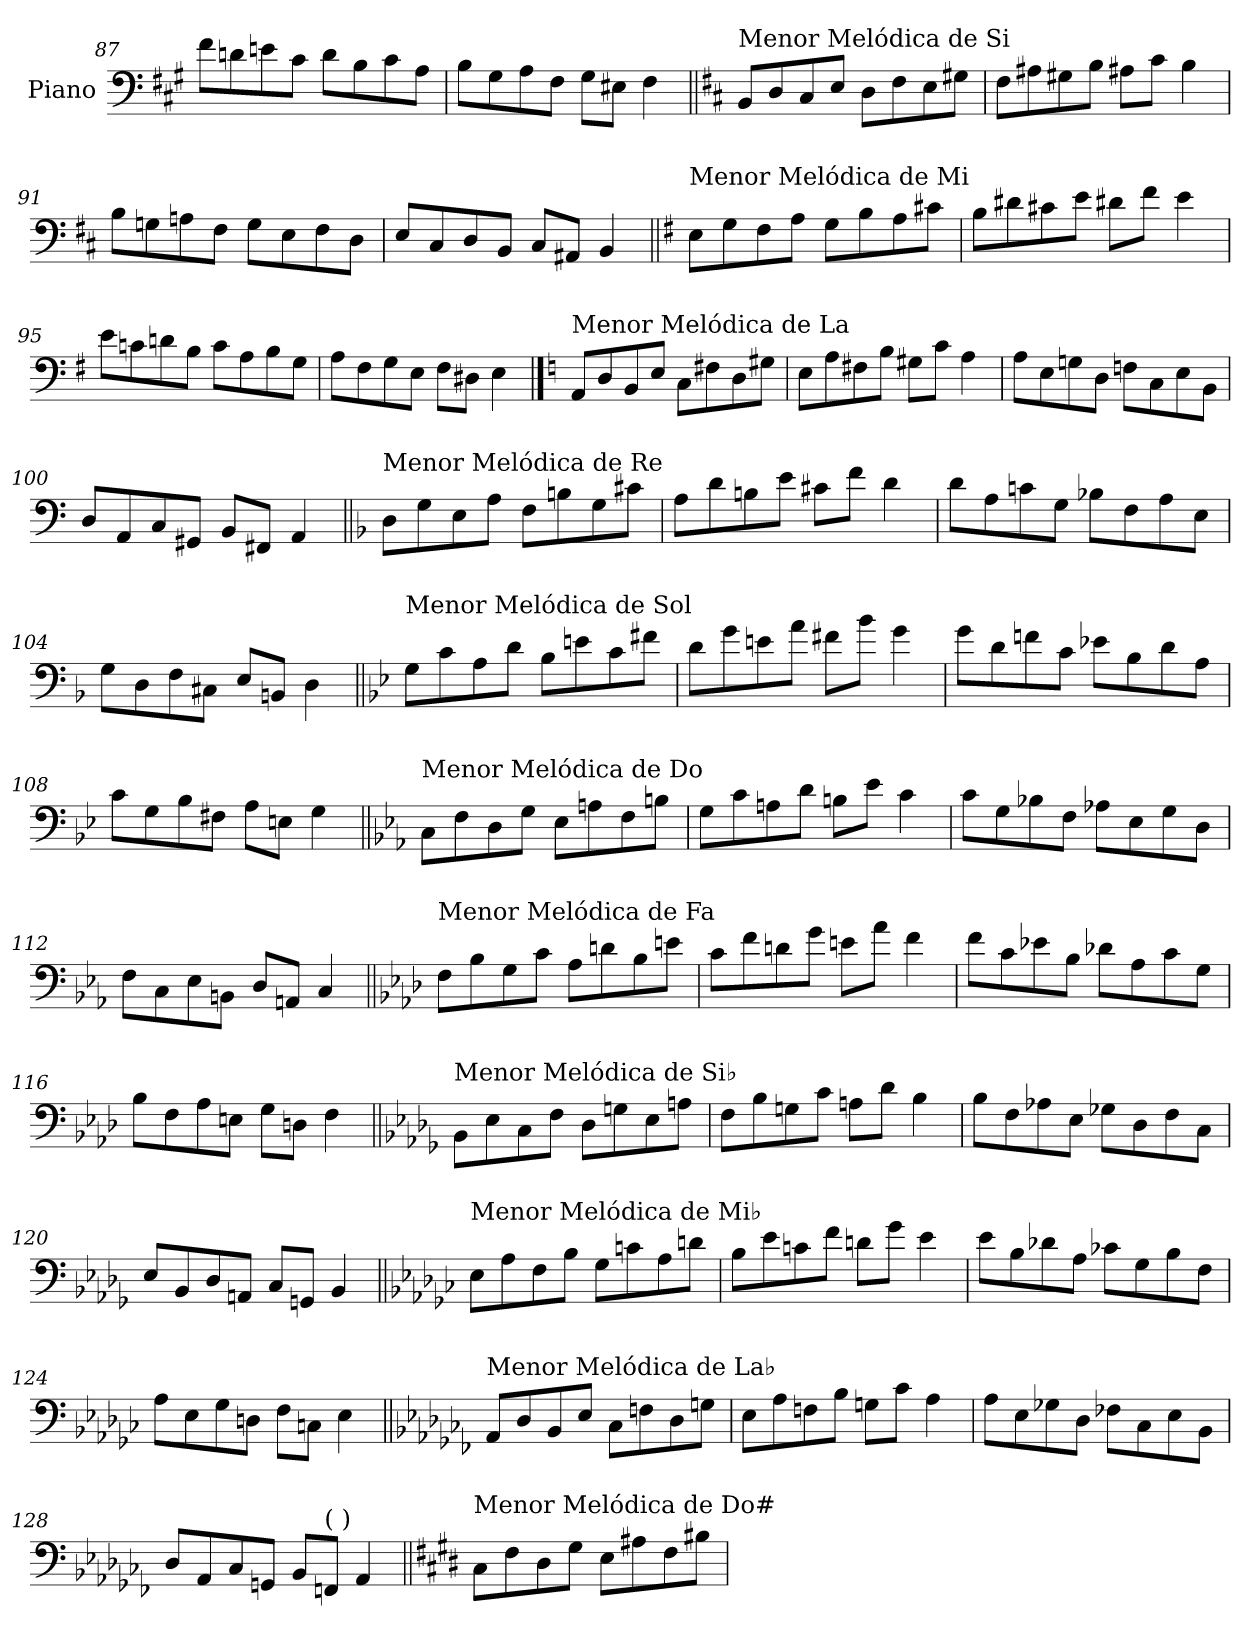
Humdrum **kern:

**kern
*part1
*staff1
*I"Piano
*I'Pno.
*clefF4
*k[f#c#g#]
=87
8f#\L
8dn\
8en\
8c#\J
8d\L
8B\
8c#\
8A\J
=88
8B\L
8G#\
8A\
8F#\J
8G#\L
8E#X\J
4F#\
!!LO:LB:g=z
=89||
*k[f#c#]
!LO:TX:a:t=Menor Melódica de Si
8BB/L
8D/
8C#/
8E/J
8D\L
8F#\
8E\
8G#X\J
=90
8F#\L
8A#X\
8G#X\
8B\J
8A#X\L
8c#\J
4B\
=91
8B\L
8Gn\
8An\
8F#\J
8G\L
8E\
8F#\
8D\J
=92
8E/L
8C#/
8D/
8BB/J
8C#/L
8AA#X/J
4BB/
!!LO:LB:g=z
=93||
*k[f#]
!LO:TX:a:t=Menor Melódica de Mi
8E\L
8G\
8F#\
8A\J
8G\L
8B\
8A\
8c#X\J
=94
8B\L
8d#X\
8c#X\
8e\J
8d#X\L
8f#\J
4e\
=95
8e\L
8cn\
8dn\
8B\J
8c\L
8A\
8B\
8G\J
=96
8A\L
8F#\
8G\
8E\J
8F#\L
8D#X\J
4E\
!!LO:PB:g=z
==97
*k[]
!LO:TX:a:t=Menor Melódica de La
8AA/L
8D/
8BB/
8E/J
8C\L
8F#X\
8D\
8G#X\J
=98
8E\L
8A\
8F#X\
8B\J
8G#X\L
8c\J
4A\
=99
8A\L
8E\
8Gn\
8D\J
8Fn\L
8C\
8E\
8BB\J
=100
8D/L
8AA/
8C/
8GG#X/J
8BB/L
8FF#X/J
4AA/
!!LO:LB:g=z
=101||
*k[b-]
!LO:TX:a:t=Menor Melódica de Re
8D\L
8G\
8E\
8A\J
8F\L
8Bn\
8G\
8c#X\J
=102
8A\L
8d\
8Bn\
8e\J
8c#X\L
8f\J
4d\
=103
8d\L
8A\
8cn\
8G\J
8B-X\L
8F\
8A\
8E\J
=104
8G\L
8D\
8F\
8C#X\J
8E/L
8BBn/J
4D\
!!LO:LB:g=z
=105||
*k[b-e-]
!LO:TX:a:t=Menor Melódica de Sol
8G\L
8c\
8A\
8d\J
8B-\L
8en\
8c\
8f#X\J
=106
8d\L
8g\
8en\
8a\J
8f#X\L
8b-\J
4g\
=107
8g\L
8d\
8fn\
8c\J
8e-X\L
8B-\
8d\
8A\J
=108
8c\L
8G\
8B-\
8F#X\J
8A\L
8En\J
4G\
!!LO:LB:g=z
=109||
*k[b-e-a-]
!LO:TX:a:t=Menor Melódica de Do
8C\L
8F\
8D\
8G\J
8E-\L
8An\
8F\
8Bn\J
=110
8G\L
8c\
8An\
8d\J
8Bn\L
8e-\J
4c\
=111
8c\L
8G\
8B-X\
8F\J
8A-X\L
8E-\
8G\
8D\J
=112
8F\L
8C\
8E-\
8BBn\J
8D/L
8AAn/J
4C/
!!LO:LB:g=z
=113||
*k[b-e-a-d-]
!LO:TX:a:t=Menor Melódica de Fa
8F\L
8B-\
8G\
8c\J
8A-\L
8dn\
8B-\
8en\J
=114
8c\L
8f\
8dn\
8g\J
8en\L
8a-\J
4f\
=115
8f\L
8c\
8e-X\
8B-\J
8d-X\L
8A-\
8c\
8G\J
=116
8B-\L
8F\
8A-\
8En\J
8G\L
8Dn\J
4F\
!!LO:LB:g=z
=117||
*k[b-e-a-d-g-]
!LO:TX:a:t=Menor Melódica de Si♭
8BB-\L
8E-\
8C\
8F\J
8D-\L
8Gn\
8E-\
8An\J
=118
8F\L
8B-\
8Gn\
8c\J
8An\L
8d-\J
4B-\
=119
8B-\L
8F\
8A-X\
8E-\J
8G-X\L
8D-\
8F\
8C\J
=120
8E-/L
8BB-/
8D-/
8AAn/J
8C/L
8GGn/J
4BB-/
!!LO:LB:g=z
=121||
*k[b-e-a-d-g-c-]
!LO:TX:a:t=Menor Melódica de Mi♭
8E-\L
8A-\
8F\
8B-\J
8G-\L
8cn\
8A-\
8dn\J
=122
8B-\L
8e-\
8cn\
8f\J
8dn\L
8g-\J
4e-\
=123
8e-\L
8B-\
8d-X\
8A-\J
8c-X\L
8G-\
8B-\
8F\J
=124
8A-\L
8E-\
8G-\
8Dn\J
8F\L
8Cn\J
4E-\
!!LO:LB:g=z
=125||
*k[b-e-a-d-g-c-f-]
!LO:TX:a:t=Menor Melódica de La♭
8AA-/L
8D-/
8BB-/
8E-/J
8C-\L
8Fn\
8D-\
8Gn\J
=126
8E-\L
8A-\
8Fn\
8B-\J
8Gn\L
8c-\J
4A-\
=127
8A-\L
8E-\
8G-X\
8D-\J
8F-X\L
8C-\
8E-\
8BB-\J
=128
8D-/L
8AA-/
8C-/
8GGn/J
8BB-/L
!LO:TX:a:t=(      )
8FFn/J
4AA-/
!!LO:LB:g=z
=129||
*k[f#c#g#d#]
!LO:TX:a:t=Menor Melódica de Do#
8C#\L
8F#\
8D#\
8G#\J
8E\L
8A#X\
8F#\
8B#X\J
=
*-
